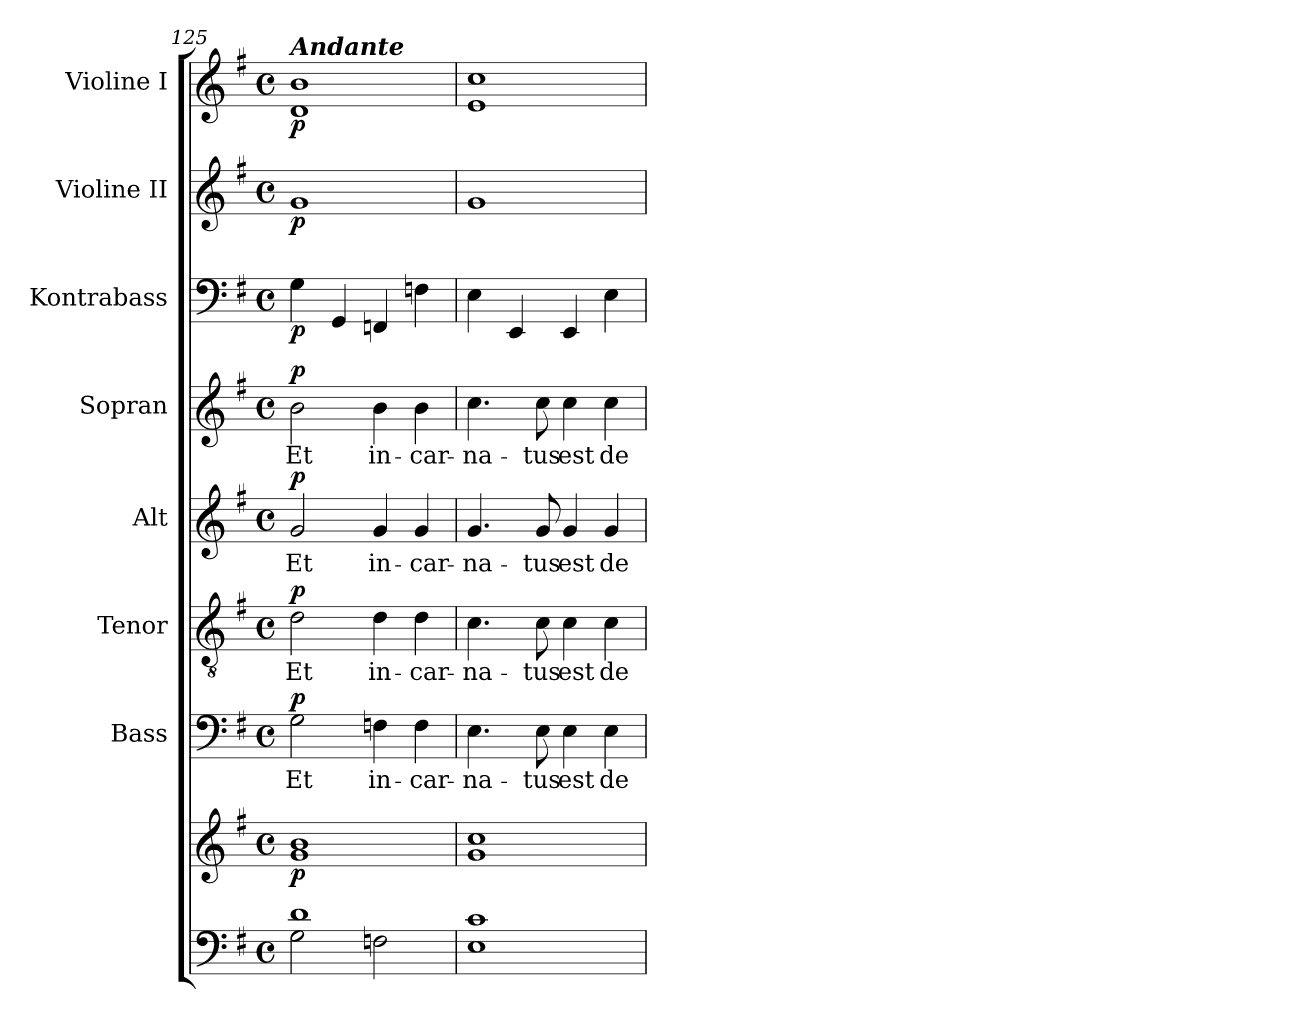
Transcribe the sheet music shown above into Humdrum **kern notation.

**kern	**kern	**dynam	**kern	**text	**dynam	**kern	**text	**dynam	**kern	**text	**dynam	**kern	**text	**dynam	**kern	**dynam	**kern	**dynam	**kern	**dynam
*part8	*part8	*part8	*part7	*part7	*part7	*part6	*part6	*part6	*part5	*part5	*part5	*part4	*part4	*part4	*part3	*part3	*part2	*part2	*part1	*part1
*staff9	*staff8	*staff8/9	*staff7	*staff7	*staff7	*staff6	*staff6	*staff6	*staff5	*staff5	*staff5	*staff4	*staff4	*staff4	*staff3	*staff3	*staff2	*staff2	*staff1	*staff1
*	*	*	*I"Bass	*	*	*I"Tenor	*	*	*I"Alt	*	*	*I"Sopran	*	*	*I"Kontrabass	*	*I"Violine II	*	*I"Violine I	*
*	*	*	*I'B.	*	*	*I'T.	*	*	*I'A.	*	*	*I'S.	*	*	*I'Kb.	*	*I'Vl. II	*	*I'Vl. I	*
*clefF4	*clefG2	*	*clefF4	*	*	*clefGv2	*	*	*clefG2	*	*	*clefG2	*	*	*clefF4	*	*clefG2	*	*clefG2	*
*	*	*	*	*	*	*	*	*	*	*	*	*	*	*	*ITrd7c12	*	*	*	*	*
*k[f#]	*k[f#]	*	*k[f#]	*	*	*k[f#]	*	*	*k[f#]	*	*	*k[f#]	*	*	*k[f#]	*	*k[f#]	*	*k[f#]	*
*G:	*G:	*	*G:	*	*	*G:	*	*	*G:	*	*	*G:	*	*	*G:	*	*G:	*	*G:	*
*M4/4	*M4/4	*	*M4/4	*	*	*M4/4	*	*	*M4/4	*	*	*M4/4	*	*	*M4/4	*	*M4/4	*	*M4/4	*
*met(c)	*met(c)	*	*met(c)	*	*	*met(c)	*	*	*met(c)	*	*	*met(c)	*	*	*met(c)	*	*met(c)	*	*met(c)	*
=125	=125	=125	=125	=125	=125	=125	=125	=125	=125	=125	=125	=125	=125	=125	=125	=125	=125	=125	=125	=125
*^	*^	*	*	*	*	*	*	*	*	*	*	*	*	*	*	*	*	*	*	*
!	!	!	!	!	!	!	!	!	!	!	!	!	!	!	!	!	!	!	!	!	!LO:TX:a:Bi:t=Andante	!
!	!	!	!	!LO:DY:b	!	!LO:LY:b	!LO:DY:a	!	!LO:LY:b	!LO:DY:a	!	!LO:LY:b	!LO:DY:a	!	!LO:LY:b	!LO:DY:a	!	!LO:DY:b	!	!LO:DY:b	!	!LO:DY:b
1d	2G\	1b	1g	p	2G\	Et	p	2d\	Et	p	2g/	Et	p	2b\	Et	p	4GG\	p	1g	p	1d 1b	p
.	.	.	.	.	.	.	.	.	.	.	.	.	.	.	.	.	4GGG/	.	.	.	.	.
!	!	!	!	!	!	!LO:LY:b	!	!	!LO:LY:b	!	!	!LO:LY:b	!	!	!LO:LY:b	!	!	!	!	!	!	!
.	2Fn\	.	.	.	4Fn\	in-	.	4d\	in-	.	4g/	in-	.	4b\	in-	.	4FFFn/	.	.	.	.	.
!	!	!	!	!	!	!LO:LY:b	!	!	!LO:LY:b	!	!	!LO:LY:b	!	!	!LO:LY:b	!	!	!	!	!	!	!
.	.	.	.	.	4F\	-car-	.	4d\	-car-	.	4g/	-car-	.	4b\	-car-	.	4FFn\	.	.	.	.	.
=126	=126	=126	=126	=126	=126	=126	=126	=126	=126	=126	=126	=126	=126	=126	=126	=126	=126	=126	=126	=126	=126	=126
!	!	!	!	!	!	!LO:LY:b	!	!	!LO:LY:b	!	!	!LO:LY:b	!	!	!LO:LY:b	!	!	!	!	!	!	!
1c	1E	1cc	1g	.	4.E\	-na-	.	4.c\	-na-	.	4.g/	-na-	.	4.cc\	-na-	.	4EE\	.	1g	.	1e 1cc	.
.	.	.	.	.	.	.	.	.	.	.	.	.	.	.	.	.	4EEE/	.	.	.	.	.
!	!	!	!	!	!	!LO:LY:b	!	!	!LO:LY:b	!	!	!LO:LY:b	!	!	!LO:LY:b	!	!	!	!	!	!	!
.	.	.	.	.	8E\	-tus	.	8c\	-tus	.	8g/	-tus	.	8cc\	-tus	.	.	.	.	.	.	.
!	!	!	!	!	!	!LO:LY:b	!	!	!LO:LY:b	!	!	!LO:LY:b	!	!	!LO:LY:b	!	!	!	!	!	!	!
.	.	.	.	.	4E\	est	.	4c\	est	.	4g/	est	.	4cc\	est	.	4EEE/	.	.	.	.	.
!	!	!	!	!	!	!LO:LY:b	!	!	!LO:LY:b	!	!	!LO:LY:b	!	!	!LO:LY:b	!	!	!	!	!	!	!
.	.	.	.	.	4E\	de	.	4c\	de	.	4g/	de	.	4cc\	de	.	4EE\	.	.	.	.	.
*v	*v	*	*	*	*	*	*	*	*	*	*	*	*	*	*	*	*	*	*	*	*	*
*	*v	*v	*	*	*	*	*	*	*	*	*	*	*	*	*	*	*	*	*	*	*
=	=	=	=	=	=	=	=	=	=	=	=	=	=	=	=	=	=	=	=	=
*-	*-	*-	*-	*-	*-	*-	*-	*-	*-	*-	*-	*-	*-	*-	*-	*-	*-	*-	*-	*-
